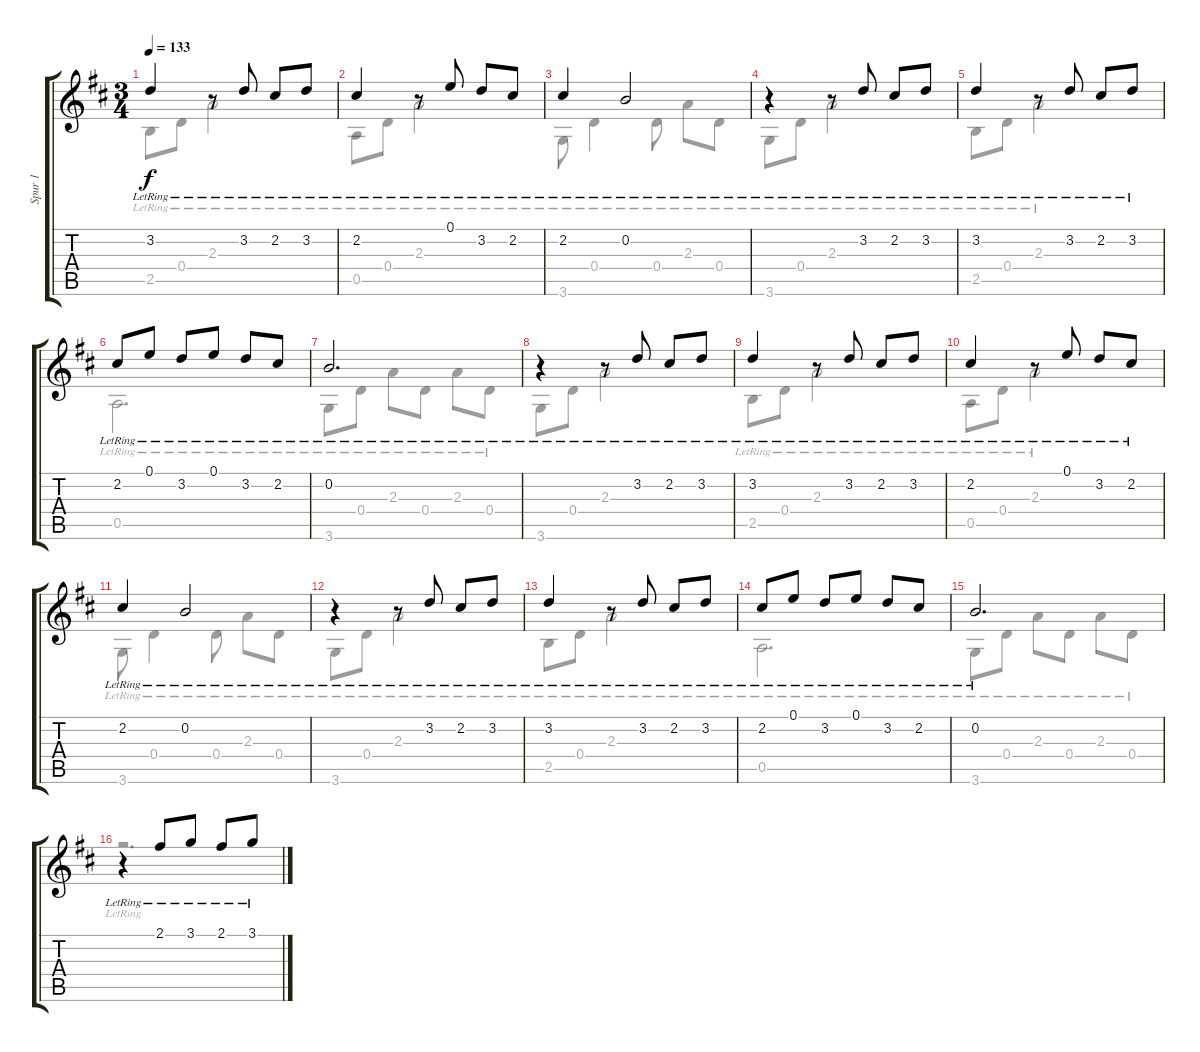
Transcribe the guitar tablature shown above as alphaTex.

\track ("Spur 1" "Spur 1") {instrument acousticguitarnylon}
\staff {score tabs}
\tuning (E4 B3 G3 D3 A2 E2) {hide}
\voice
\ts (3 4)
\tempo 133
\clef g2
\ks d
3.2{lr}.4{dy f} r.8 3.2{lr}.8 2.2{lr}.8 3.2{lr}.8 |
2.2{lr}.4 r.8 0.1{lr}.8 3.2{lr}.8 2.2{lr}.8 |
2.2{lr}.4 0.2{lr}.2 |
r.4 r.8 3.2{lr}.8 2.2{lr}.8 3.2{lr}.8 |
3.2{lr}.4 r.8 3.2{lr}.8 2.2{lr}.8 3.2{lr}.8 |
2.2{lr}.8 0.1{lr}.8 3.2{lr}.8 0.1{lr}.8 3.2{lr}.8 2.2{lr}.8 |
0.2{lr}.2{d} |
r.4 r.8 3.2{lr}.8 2.2{lr}.8 3.2{lr}.8 |
3.2{lr}.4 r.8 3.2{lr}.8 2.2{lr}.8 3.2{lr}.8 |
2.2{lr}.4 r.8 0.1{lr}.8 3.2{lr}.8 2.2{lr}.8 |
2.2{lr}.4 0.2{lr}.2 |
r.4 r.8 3.2{lr}.8 2.2{lr}.8 3.2{lr}.8 |
3.2{lr}.4 r.8 3.2{lr}.8 2.2{lr}.8 3.2{lr}.8 |
2.2{lr}.8 0.1{lr}.8 3.2{lr}.8 0.1{lr}.8 3.2{lr}.8 2.2{lr}.8 |
0.2{lr}.2{d} |
r.4 2.1{lr}.8 3.1{lr}.8 2.1{lr}.8 3.1{lr}.8
\voice
\clef g2
\ottava regular
\simile none
\ks d
2.5{lr}.8{dy f} 0.4{lr}.8 2.3{lr}.2 |
0.5{lr}.8 0.4{lr}.8 2.3{lr}.2 |
3.6{lr}.8 0.4{lr}.4 0.4{lr}.8 2.3{lr}.8 0.4{lr}.8 |
3.6{lr}.8 0.4{lr}.8 2.3{lr}.2 |
2.5{lr}.8 0.4{lr}.8 2.3{lr}.2 |
0.5{lr}.2{d} |
3.6{lr}.8 0.4{lr}.8 2.3{lr}.8 0.4{lr}.8 2.3{lr}.8 0.4{lr}.8 |
3.6.8 0.4.8 2.3.2 |
2.5{lr}.8 0.4{lr}.8 2.3{lr}.2 |
0.5{lr}.8 0.4{lr}.8 2.3{lr}.2 |
3.6{lr}.8 0.4{lr}.4 0.4{lr}.8 2.3{lr}.8 0.4{lr}.8 |
3.6{lr}.8 0.4{lr}.8 2.3{lr}.2 |
2.5{lr}.8 0.4{lr}.8 2.3{lr}.2 |
0.5{lr}.2{d} |
3.6{lr}.8 0.4{lr}.8 2.3{lr}.8 0.4{lr}.8 2.3{lr}.8 0.4{lr}.8 |
r.2{d}
